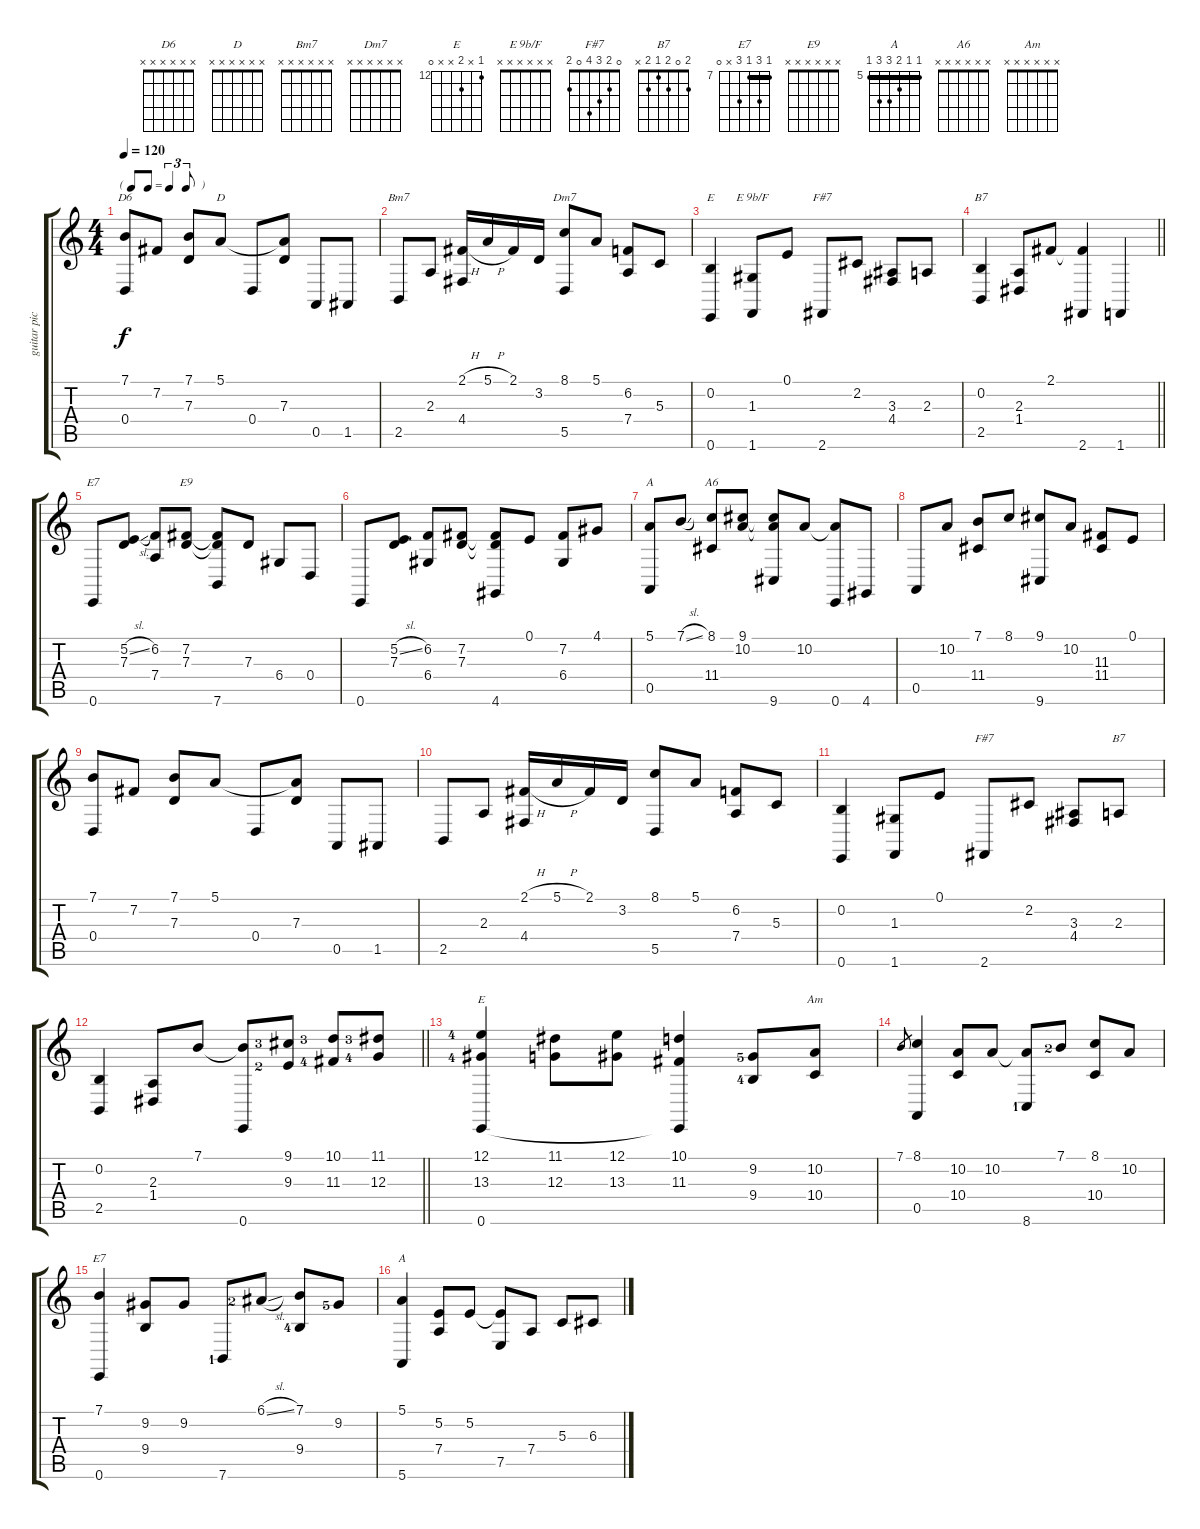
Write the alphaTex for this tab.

\track ("guitar picking" "guitar pic") {instrument acousticgrandpiano}
\staff {score tabs}
\tuning (E4 B3 G3 D3 A2 E2) {hide}
\chord ("D6" x x x x x x)
\chord ("D" x x x x x x)
\chord ("Bm7" x x x x x x)
\chord ("Dm7" x x x x x x)
\chord ("E" x x x x x x)
\chord ("E 9b/F" x x x x x x)
\chord ("F#7" x x x x x x)
\chord ("B7" x x x x x x)
\chord ("E7" x x x x x x)
\chord ("E9" x x x x x x)
\chord ("A" x x x x x x)
\chord ("A6" x x x x x x)
\chord ("F#7" 0 2 3 4 0 2)
\chord ("B7" 2 0 2 1 2 x)
\chord ("E" 12 x 13 x x 0) {firstfret 12}
\chord ("Am" x x x x x x)
\chord ("E7" 7 9 7 9 x 0) {firstfret 7 barre 7}
\chord ("A" 5 5 6 7 7 5) {firstfret 5 barre 5}
\ts (4 4)
\tf triplet8th
\tempo 120
\clef g2
\ks c
(7.1 0.4).8{ch "D6" dy f} 7.2.8 (7.1 7.3).8 5.1.8{ch "D"} 0.4.8 (5.1{t} 7.3).8 0.5.8 1.5.8 |
2.5.8{ch "Bm7"} 2.3.8 (2.1{h} 4.4).16 5.1{h}.16 2.1.16 3.2.16 (8.1 5.5).8{ch "Dm7"} 5.1.8 (6.2 7.4).8 5.3.8 |
(0.2 0.6).4{ch "E"} (1.3 1.6).8{ch "E 9b/F"} 0.1.8 2.6.8{ch "F#7"} 2.2.8 (3.3 4.4).8 2.3.8 |
\barLineRight lightlight
(0.2 2.5).4{ch "B7"} (2.3 1.4).8 2.1.8 (2.1{t} 2.6).4 1.6.4 |
0.6.8{ch "E7"} (5.2{sl} 7.3).8 (6.2 7.4).8 (7.2 7.3).8{ch "E9"} (7.2{t} 7.3{t} 7.6).8 7.3.8 6.4.8 0.4.8 |
0.6.8 (5.2{sl} 7.3).8 (6.2 6.4).8 (7.2 7.3).8 (7.2{t} 7.3{t} 4.6).8 0.1.8 (7.2 6.4).8 4.1.8 |
(5.1 0.5).8{ch "A"} 7.1{sl}.8 (8.1 11.4).8{ch "A6"} (9.1 10.2).8 (9.1{t} 10.2{t} 9.6).8 10.2.8 (10.2{t} 0.6).8 4.6.8 |
0.5.8 10.2.8 (7.1 11.4).8 8.1.8 (9.1 9.6).8 10.2.8 (11.3 11.4).8 0.1.8 |
(7.1 0.4).8 7.2.8 (7.1 7.3).8 5.1.8 0.4.8 (5.1{t} 7.3).8 0.5.8 1.5.8 |
2.5.8 2.3.8 (2.1{h} 4.4).16 5.1{h}.16 2.1.16 3.2.16 (8.1 5.5).8 5.1.8 (6.2 7.4).8 5.3.8 |
(0.2 0.6).4 (1.3 1.6).8 0.1.8 2.6.8{ch "F#7"} 2.2.8 (3.3 4.4).8 2.3.8{ch "B7"} |
\barLineRight lightlight
(0.2 2.5).4 (2.3 1.4).8 7.1.8 (7.1{t} 0.6).8 (9.1{lf 3} 9.3{lf 2}).8 (10.1{lf 3} 11.3{lf 4}).8 (11.1{lf 3} 12.3{lf 4}).8 |
(12.1{lf 4} 13.3{lf 4} 0.6).4{ch "E"} (11.1 12.3).8 (12.1 13.3).8 (10.1 11.3 0.6{t}).4 (9.2{lf 5} 9.4{lf 4}).8 (10.2 10.4).8{ch "Am"} |
7.1.8{gr} (8.1 0.5).4 (10.2 10.4).8 10.2.8 (10.2{t} 8.6{lf 1}).8 7.1{lf 2}.8 (8.1 10.4).8 10.2.8 |
(7.1 0.6).4{ch "E7"} (9.2 9.4).8 9.2.8 7.6{lf 1}.8 6.1{sl lf 2}.8 (7.1 9.4{lf 4}).8 9.2{lf 5}.8 |
(5.1 5.6).4{ch "A"} (5.2 7.4).8 5.2.8 (5.2{t} 7.5).8 7.4.8 5.3.8 6.3.8
